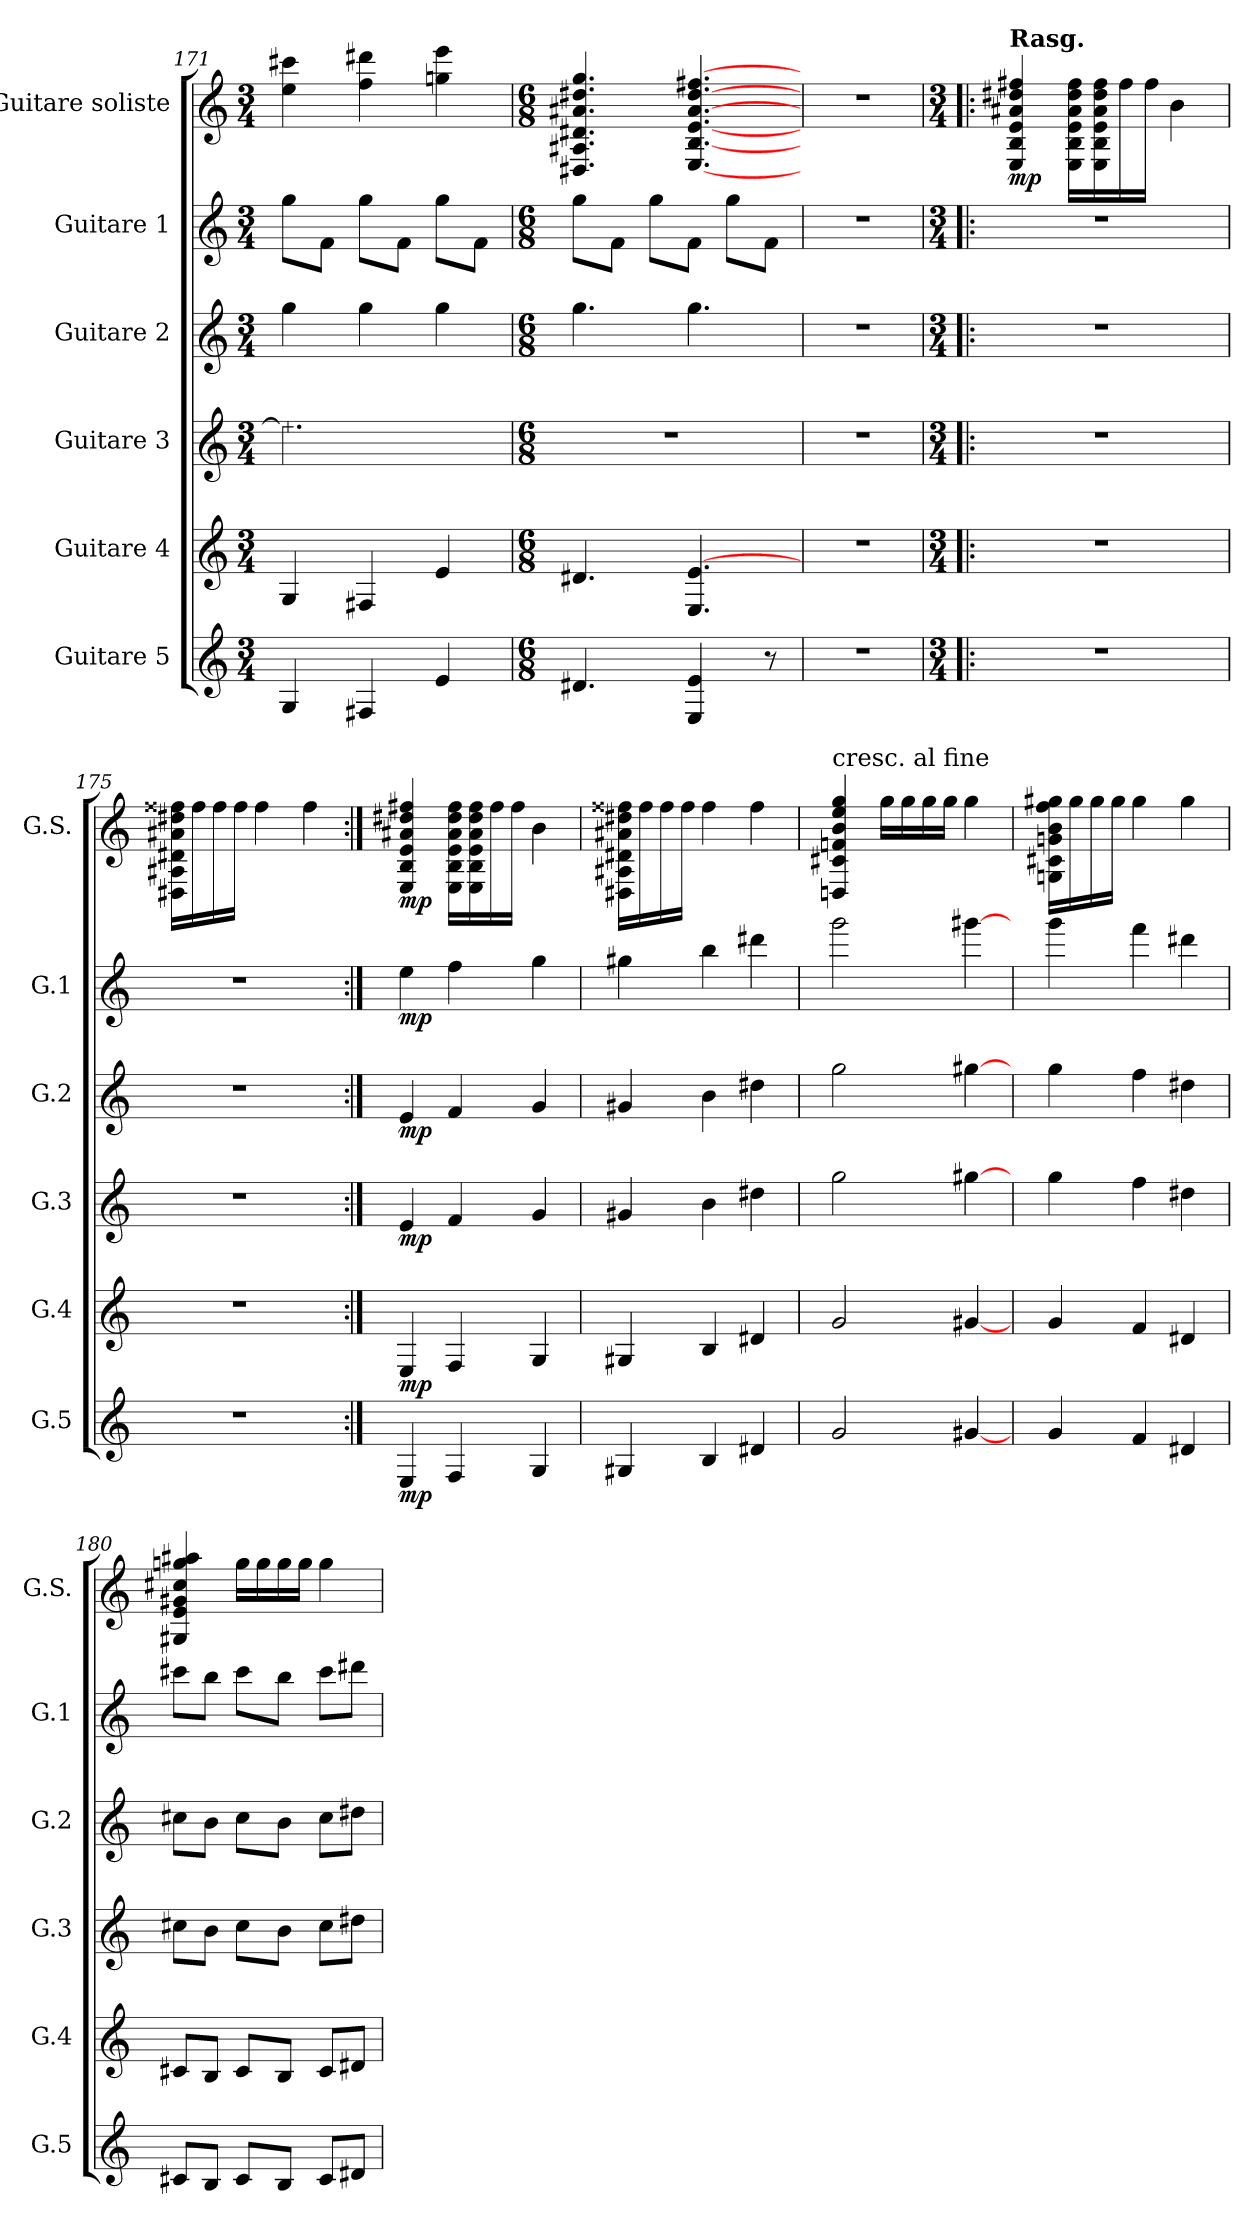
**kern	**dynam	**kern	**dynam	**kern	**dynam	**kern	**dynam	**kern	**dynam	**kern	**dynam
*part6	*part6	*part5	*part5	*part4	*part4	*part3	*part3	*part2	*part2	*part1	*part1
*staff6	*staff6	*staff5	*staff5	*staff4	*staff4	*staff3	*staff3	*staff2	*staff2	*staff1	*staff1
*I"Guitare 5	*	*I"Guitare 4	*	*I"Guitare 3	*	*I"Guitare 2	*	*I"Guitare 1	*	*I"Guitare soliste	*
*I'G.5	*	*I'G.4	*	*I'G.3	*	*I'G.2	*	*I'G.1	*	*I'G.S.	*
*clefG2	*	*clefG2	*	*clefG2	*	*clefG2	*	*clefG2	*	*clefG2	*
*ITrd7c12	*	*ITrd7c12	*	*ITrd7c12	*	*ITrd7c12	*	*ITrd7c12	*	*ITrd7c12	*
*k[]	*	*k[]	*	*k[]	*	*k[]	*	*k[]	*	*k[]	*
*C:	*	*C:	*	*C:	*	*C:	*	*C:	*	*C:	*
*M3/4	*	*M3/4	*	*M3/4	*	*M3/4	*	*M3/4	*	*M3/4	*
=171	=171	=171	=171	=171	=171	=171	=171	=171	=171	=171	=171
!	!	!	!	!LO:N:head=plus	!	!	!	!	!	!	!
4GG/	.	4GG/	.	2.e\]	.	4g\	.	8g\L	.	4e\ 4cc#X\	.
.	.	.	.	.	.	.	.	8F\J	.	.	.
4FF#X/	.	4FF#X/	.	.	.	4g\	.	8g\L	.	4f\ 4dd#X\	.
.	.	.	.	.	.	.	.	8F\J	.	.	.
4E/	.	4E/	.	.	.	4g\	.	8g\L	.	4gn\ 4ee\	.
.	.	.	.	.	.	.	.	8F\J	.	.	.
=172	=172	=172	=172	=172	=172	=172	=172	=172	=172	=172	=172
*M6/8	*	*M6/8	*	*M6/8	*	*M6/8	*	*M6/8	*	*M6/8	*
4.D#X/	.	4.D#X/	.	2.r	.	4.g\	.	8g\L	.	4.DD#X/ 4.AA#X/ 4.D#X/ 4.A#X/ 4.d#X/ 4.g/	.
.	.	.	.	.	.	.	.	8F\J	.	.	.
.	.	.	.	.	.	.	.	8g\L	.	.	.
4EE/ 4E/	.	4.EE/ [4.E/	.	.	.	4.g\	.	8F\J	.	[4.EE/ [4.BB/ [4.E/ [4.A#/ [4.d#/ [4.f#X/	.
.	.	.	.	.	.	.	.	8g\L	.	.	.
8r	.	.	.	.	.	.	.	8F\J	.	.	.
!!LO:PB:g=z
=173	=173	=173	=173	=173	=173	=173	=173	=173	=173	=173	=173
2.r	.	2.r	.	2.r	.	2.r	.	2.r	.	2.r	.
=174!|:	=174!|:	=174!|:	=174!|:	=174!|:	=174!|:	=174!|:	=174!|:	=174!|:	=174!|:	=174!|:	=174!|:
*M3/4	*	*M3/4	*	*M3/4	*	*M3/4	*	*M3/4	*	*M3/4	*
!	!	!	!	!	!	!	!	!	!	!LO:TX:a:B:t=Rasg.	!
!	!	!	!	!	!	!	!	!	!	!	!LO:DY:b
2.r	.	2.r	.	2.r	.	2.r	.	2.r	.	4EE/ 4BB/ 4E/ 4A#X/ 4d#X/ 4f#X/	mp
.	.	.	.	.	.	.	.	.	.	16EE\ 16BB\ 16E\ 16A#\ 16d#\ 16f#\LL	.
.	.	.	.	.	.	.	.	.	.	16EE\ 16BB\ 16E\ 16A#\ 16d#\ 16f#\	.
.	.	.	.	.	.	.	.	.	.	16f#\	.
.	.	.	.	.	.	.	.	.	.	16f#\JJ	.
.	.	.	.	.	.	.	.	.	.	4B\	.
=175	=175	=175	=175	=175	=175	=175	=175	=175	=175	=175	=175
2.r	.	2.r	.	2.r	.	2.r	.	2.r	.	16DD#X\ 16AA#X\ 16D#X\ 16A#X\ 16d#X\ 16f##X\LL	.
.	.	.	.	.	.	.	.	.	.	16f##\	.
.	.	.	.	.	.	.	.	.	.	16f##\	.
.	.	.	.	.	.	.	.	.	.	16f##\JJ	.
.	.	.	.	.	.	.	.	.	.	4f##\	.
.	.	.	.	.	.	.	.	.	.	4f##\	.
!!LO:LB:g=z
=176:|!	=176:|!	=176:|!	=176:|!	=176:|!	=176:|!	=176:|!	=176:|!	=176:|!	=176:|!	=176:|!	=176:|!
!	!LO:DY:b	!	!LO:DY:b	!	!LO:DY:b	!	!LO:DY:b	!	!LO:DY:b	!	!LO:DY:b
4EE/	mp	4EE/	mp	4E/	mp	4E/	mp	4e\	mp	4EE/ 4BB/ 4E/ 4A#X/ 4d#X/ 4f#X/	mp
4FF/	.	4FF/	.	4F/	.	4F/	.	4f\	.	16EE\ 16BB\ 16E\ 16A#\ 16d#\ 16f#\LL	.
.	.	.	.	.	.	.	.	.	.	16EE\ 16BB\ 16E\ 16A#\ 16d#\ 16f#\	.
.	.	.	.	.	.	.	.	.	.	16f#\	.
.	.	.	.	.	.	.	.	.	.	16f#\JJ	.
4GG/	.	4GG/	.	4G/	.	4G/	.	4g\	.	4B\	.
=177	=177	=177	=177	=177	=177	=177	=177	=177	=177	=177	=177
4GG#X/	.	4GG#X/	.	4G#X/	.	4G#X/	.	4g#X\	.	16DD#X\ 16AA#X\ 16D#X\ 16A#X\ 16d#X\ 16f##X\LL	.
.	.	.	.	.	.	.	.	.	.	16f##\	.
.	.	.	.	.	.	.	.	.	.	16f##\	.
.	.	.	.	.	.	.	.	.	.	16f##\JJ	.
4BB/	.	4BB/	.	4B\	.	4B\	.	4b\	.	4f##\	.
4D#X/	.	4D#X/	.	4d#X\	.	4d#X\	.	4dd#X\	.	4f##\	.
=178	=178	=178	=178	=178	=178	=178	=178	=178	=178	=178	=178
!	!	!	!	!	!	!	!	!	!	!LO:TX:a:t=cresc. al fine	!
2G/	.	2G/	.	2g\	.	2g\	.	2gg\	.	4DDn/ 4C#X/ 4Fn/ 4B/ 4e/ 4g/	.
.	.	.	.	.	.	.	.	.	.	16g\LL	.
.	.	.	.	.	.	.	.	.	.	16g\	.
.	.	.	.	.	.	.	.	.	.	16g\	.
.	.	.	.	.	.	.	.	.	.	16g\JJ	.
[4G#X/	.	[4G#X/	.	[4g#X\	.	[4g#X\	.	[4gg#X\	.	4g\	.
=179	=179	=179	=179	=179	=179	=179	=179	=179	=179	=179	=179
4G/	.	4G/	.	4g\	.	4g\	.	4gg\	.	16GGn\ 16C#X\ 16Gn\ 16B\ 16f\ 16g#X\LL	.
.	.	.	.	.	.	.	.	.	.	16g#\	.
.	.	.	.	.	.	.	.	.	.	16g#\	.
.	.	.	.	.	.	.	.	.	.	16g#\JJ	.
4F/	.	4F/	.	4f\	.	4f\	.	4ff\	.	4g#\	.
4D#X/	.	4D#X/	.	4d#X\	.	4d#X\	.	4dd#X\	.	4g#\	.
!!LO:PB:g=z
=180	=180	=180	=180	=180	=180	=180	=180	=180	=180	=180	=180
8C#X/L	.	8C#X/L	.	8c#X\L	.	8c#X\L	.	8cc#X\L	.	4GG#X/ 4E/ 4G#X/ 4c#X/ 4gn/ 4a#X/	.
8BB/J	.	8BB/J	.	8B\J	.	8B\J	.	8b\J	.	.	.
8C#/L	.	8C#/L	.	8c#\L	.	8c#\L	.	8cc#\L	.	16g\LL	.
.	.	.	.	.	.	.	.	.	.	16g\	.
8BB/J	.	8BB/J	.	8B\J	.	8B\J	.	8b\J	.	16g\	.
.	.	.	.	.	.	.	.	.	.	16g\JJ	.
8C#/L	.	8C#/L	.	8c#\L	.	8c#\L	.	8cc#\L	.	4g\	.
8D#X/J	.	8D#X/J	.	8d#X\J	.	8d#X\J	.	8dd#X\J	.	.	.
=	=	=	=	=	=	=	=	=	=	=	=
*-	*-	*-	*-	*-	*-	*-	*-	*-	*-	*-	*-
